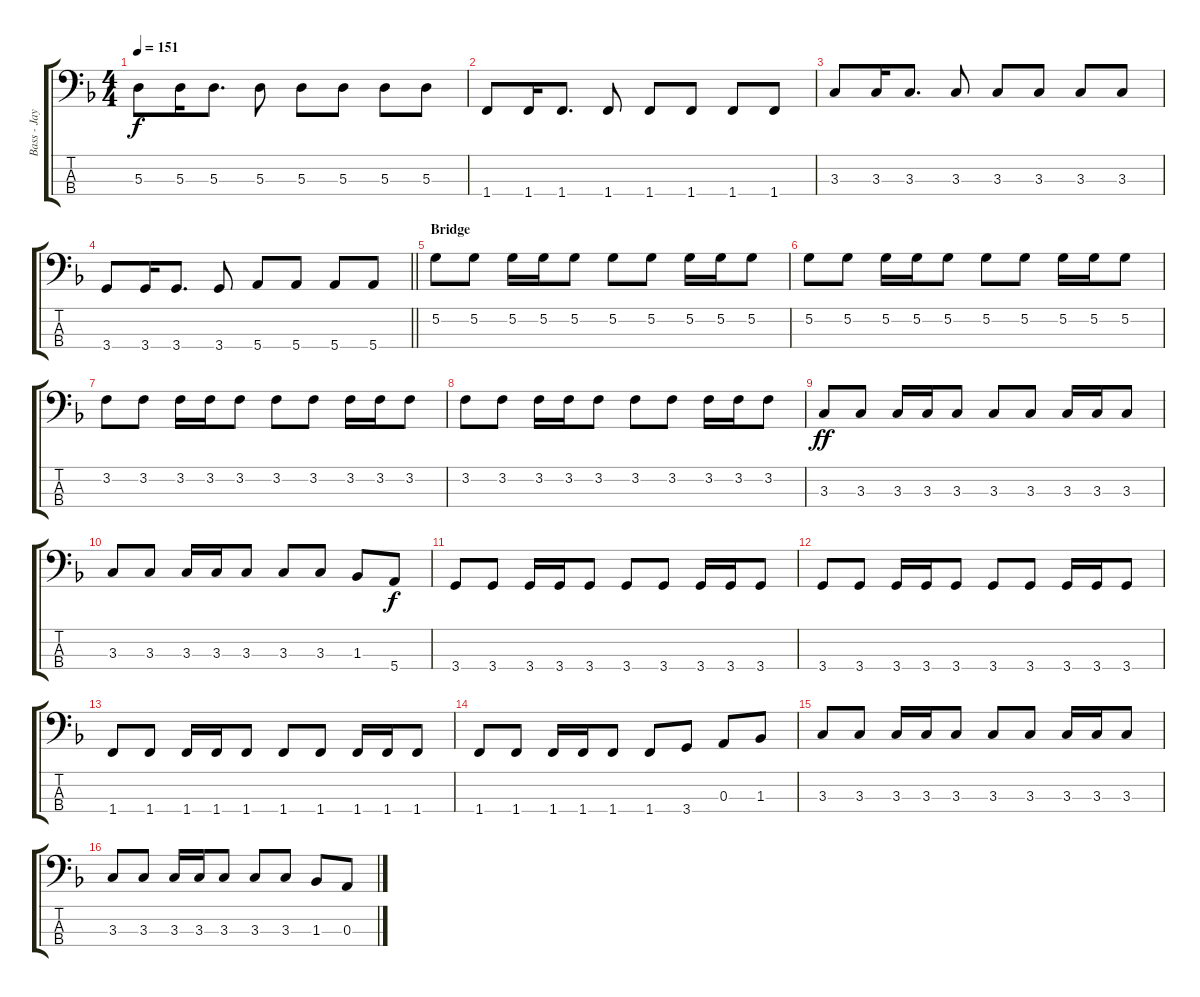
\track ("Bass - Jay Bentley" "Bass - Jay") {instrument electricbasspick}
\staff {score tabs}
\tuning (G2 D2 A1 E1) {hide}
\ts (4 4)
\tempo 151
\clef f4
\ks f
5.3.8{dy f} 5.3.16 5.3.8{d} 5.3.8 5.3.8 5.3.8 5.3.8 5.3.8 |
1.4.8 1.4.16 1.4.8{d} 1.4.8 1.4.8 1.4.8 1.4.8 1.4.8 |
3.3.8 3.3.16 3.3.8{d} 3.3.8 3.3.8 3.3.8 3.3.8 3.3.8 |
\barLineRight lightlight
3.4.8 3.4.16 3.4.8{d} 3.4.8 5.4.8 5.4.8 5.4.8 5.4.8 |
\section ("" "Bridge")
5.2.8 5.2.8 5.2.16 5.2.16 5.2.8 5.2.8 5.2.8 5.2.16 5.2.16 5.2.8 |
5.2.8 5.2.8 5.2.16 5.2.16 5.2.8 5.2.8 5.2.8 5.2.16 5.2.16 5.2.8 |
3.2.8 3.2.8 3.2.16 3.2.16 3.2.8 3.2.8 3.2.8 3.2.16 3.2.16 3.2.8 |
3.2.8 3.2.8 3.2.16 3.2.16 3.2.8 3.2.8 3.2.8 3.2.16 3.2.16 3.2.8 |
3.3.8{dy ff} 3.3.8 3.3.16 3.3.16 3.3.8 3.3.8 3.3.8 3.3.16 3.3.16 3.3.8 |
3.3.8 3.3.8 3.3.16 3.3.16 3.3.8 3.3.8 3.3.8 1.3.8 5.4.8{dy f} |
3.4.8 3.4.8 3.4.16 3.4.16 3.4.8 3.4.8 3.4.8 3.4.16 3.4.16 3.4.8 |
3.4.8 3.4.8 3.4.16 3.4.16 3.4.8 3.4.8 3.4.8 3.4.16 3.4.16 3.4.8 |
1.4.8 1.4.8 1.4.16 1.4.16 1.4.8 1.4.8 1.4.8 1.4.16 1.4.16 1.4.8 |
1.4.8 1.4.8 1.4.16 1.4.16 1.4.8 1.4.8 3.4.8 0.3.8 1.3.8 |
3.3.8 3.3.8 3.3.16 3.3.16 3.3.8 3.3.8 3.3.8 3.3.16 3.3.16 3.3.8 |
3.3.8 3.3.8 3.3.16 3.3.16 3.3.8 3.3.8 3.3.8 1.3.8 0.3.8
